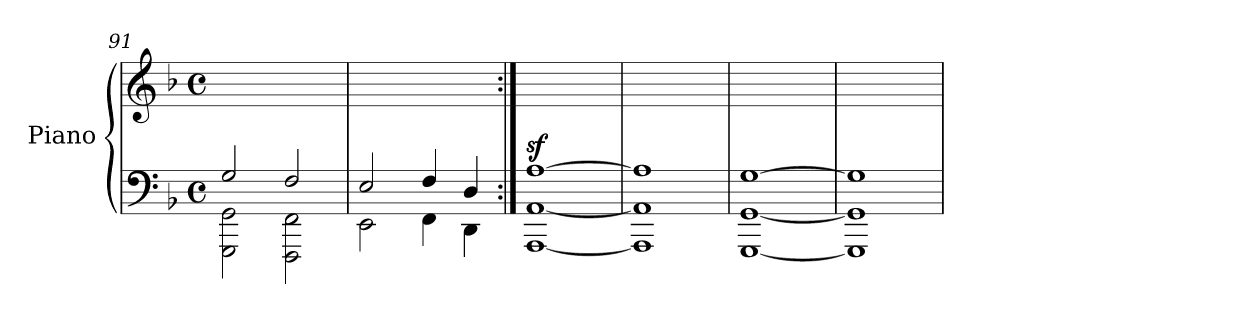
**kern	**kern	**dynam
*part1	*part1	*part1
*staff2	*staff1	*staff1/2
*I"Piano	*	*
*I'Pno	*	*
*clefF4	*clefG2	*
*k[b-]	*k[b-]	*
*M4/4	*M4/4	*
*met(c)	*met(c)	*
=91	=91	=91
*^	*	*
*	*^	*	*
1ryy	2GGG\ 2GG\	2G/	1ryy	.
.	2FFF\ 2FF\	2F/	.	.
=92	=92	=92	=92	=92
1ryy	2EE\	2E/	1ryy	.
.	4FF\	4F/	.	.
.	4DD\	4D/	.	.
!!LO:LB:g=z
=93:|!	=93:|!	=93:|!	=93:|!	=93:|!
!	!	!	!	!LO:DY:a=2
1ryy	[1AAA [1AA	[1A	1ryy	sf
=94	=94	=94	=94	=94
1ryy	1AAA] 1AA]	1A]	1ryy	.
=95	=95	=95	=95	=95
1ryy	[1GGG [1GG	[1G	1ryy	.
=96	=96	=96	=96	=96
1ryy	1GGG] 1GG]	1G]	1ryy	.
*v	*v	*v	*	*
=	=	=
*-	*-	*-
